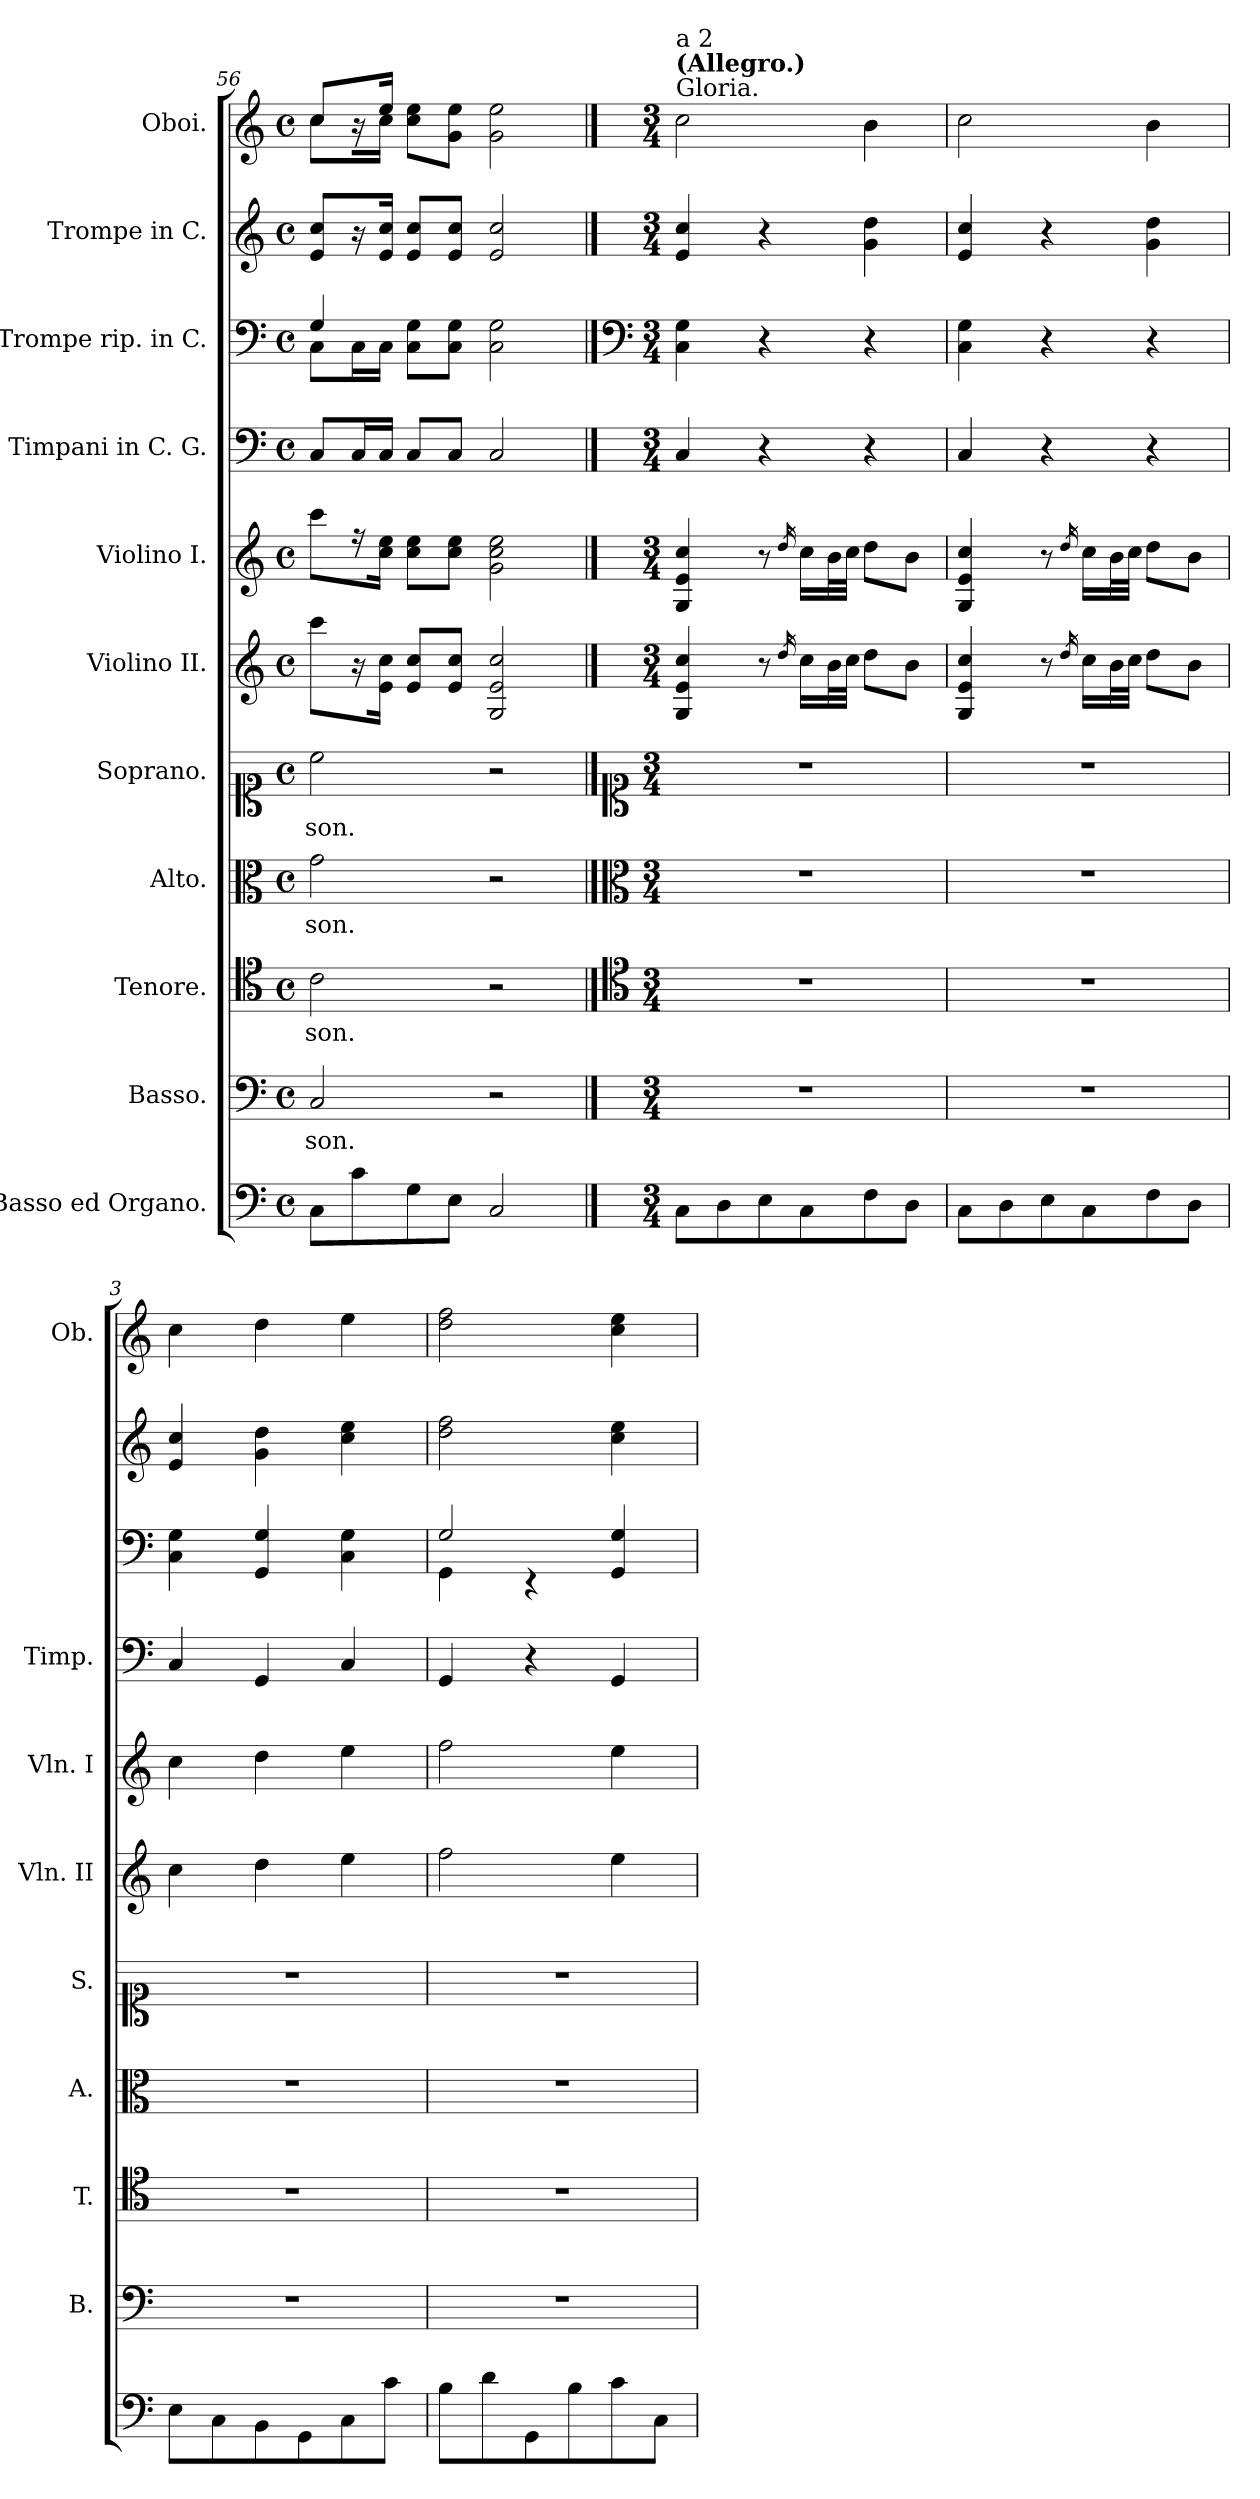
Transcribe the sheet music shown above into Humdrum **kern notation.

**kern	**kern	**text	**kern	**text	**kern	**text	**kern	**text	**kern	**kern	**kern	**kern	**kern	**kern
*part11	*part10	*part10	*part9	*part9	*part8	*part8	*part7	*part7	*part6	*part5	*part4	*part3	*part2	*part1
*staff11	*staff10	*staff10	*staff9	*staff9	*staff8	*staff8	*staff7	*staff7	*staff6	*staff5	*staff4	*staff3	*staff2	*staff1
*I"Basso ed  Organo.	*I"Basso.	*	*I"Tenore.	*	*I"Alto.	*	*I"Soprano.	*	*I"Violino II.	*I"Violino I.	*I"Timpani in C. G.	*I"Trompe rip. in C.	*I"Trompe in C.	*I"Oboi.
*	*I'B.	*	*I'T.	*	*I'A.	*	*I'S.	*	*I'Vln. II	*I'Vln. I	*I'Timp.	*	*	*I'Ob.
*clefF4	*clefF4	*	*clefC4	*	*clefC3	*	*clefC1	*	*clefG2	*clefG2	*clefF4	*clefF4	*clefG2	*clefG2
*k[]	*k[]	*	*k[]	*	*k[]	*	*k[]	*	*k[]	*k[]	*k[]	*k[]	*k[]	*k[]
*M4/4	*M4/4	*	*M4/4	*	*M4/4	*	*M4/4	*	*M4/4	*M4/4	*M4/4	*M4/4	*M4/4	*M4/4
*met(c)	*met(c)	*	*met(c)	*	*met(c)	*	*met(c)	*	*met(c)	*met(c)	*met(c)	*met(c)	*met(c)	*met(c)
*MM66	*MM66	*	*MM66	*	*MM66	*	*MM66	*	*MM66	*MM66	*MM66	*MM66	*MM66	*MM66
=56	=56	=56	=56	=56	=56	=56	=56	=56	=56	=56	=56	=56	=56	=56
!	!	!LO:LY:b	!	!LO:LY:b	!	!LO:LY:b	!	!LO:LY:b	!	!	!	!	!	!
*	*	*	*	*	*	*	*	*	*	*	*	*^	*	*^
8C\L	2C/	-son.	2c\	-son.	2g\	-son.	2cc\	-son.	8ccc\L	8ccc\L	8C/L	4G/	8C\L	8e/ 8cc/L	8cc/L	8cc\L
8c\	.	.	.	.	.	.	.	.	16r	16r	16C/L	.	16C\L	16r	16r	16ryy
.	.	.	.	.	.	.	.	.	16e\ 16cc\Jk	16cc\ 16ee\Jk	16C/JJ	.	16C\JJ	16e/ 16cc/Jk	16ee/Jk	16cc\Jk
8G\	.	.	.	.	.	.	.	.	8e/ 8cc/L	8cc\ 8ee\L	8C/L	8C\ 8G\L	4ryy	8e/ 8cc/L	8cc\ 8ee\L	2.ryy
8E\J	.	.	.	.	.	.	.	.	8e/ 8cc/J	8cc\ 8ee\J	8C/J	8C\ 8G\J	.	8e/ 8cc/J	8g\ 8ee\J	.
2C/	2r	.	2r	.	2r	.	2r	.	2G/ 2e/ 2cc/	2g\ 2cc\ 2ee\	2C/	2C\ 2G\	2ryy	2e/ 2cc/	2g\ 2ee\	.
*	*	*	*	*	*	*	*	*	*	*	*	*v	*v	*	*v	*v
!!LO:PB:g=z
==1	==1	==1	==1	==1	==1	==1	==1	==1	==1	==1	==1	==1	==1	==1
*	*	*	*clefC4	*	*clefC3	*	*clefC1	*	*	*	*	*clefF4	*	*
*M3/4	*M3/4	*	*M3/4	*	*M3/4	*	*M3/4	*	*M3/4	*M3/4	*M3/4	*M3/4	*M3/4	*M3/4
*	*	*	*	*	*	*	*	*	*	*	*	*^	*	*
!	!	!	!	!	!	!	!	!	!	!	!	!	!	!	!LO:TX:a:t=Gloria.
!	!	!	!	!	!	!	!	!	!	!	!	!	!	!	!LO:TX:a:B:t=(Allegro.)
!	!	!	!	!	!	!	!	!	!	!	!	!	!	!	!LO:TX:a:t=a 2
*	*	*	*	*	*	*	*	*	*	*	*	*v	*v	*	*
8C\L	2.r	.	2.r	.	2.r	.	2.r	.	4G/ 4e/ 4cc/	4G/ 4e/ 4cc/	4C/	4C\ 4G\	4e/ 4cc/	2cc\
8D\	.	.	.	.	.	.	.	.	.	.	.	.	.	.
8E\	.	.	.	.	.	.	.	.	8r	8r	4r	4r	4r	.
.	.	.	.	.	.	.	.	.	16qdd/	16qdd/	.	.	.	.
8C\	.	.	.	.	.	.	.	.	16cc\LL	16cc\LL	.	.	.	.
.	.	.	.	.	.	.	.	.	32b\L	32b\L	.	.	.	.
.	.	.	.	.	.	.	.	.	32cc\JJJ	32cc\JJJ	.	.	.	.
8F\	.	.	.	.	.	.	.	.	8dd\L	8dd\L	4r	4r	4g\ 4dd\	4b\
8D\J	.	.	.	.	.	.	.	.	8b\J	8b\J	.	.	.	.
=2	=2	=2	=2	=2	=2	=2	=2	=2	=2	=2	=2	=2	=2	=2
8C\L	2.r	.	2.r	.	2.r	.	2.r	.	4G/ 4e/ 4cc/	4G/ 4e/ 4cc/	4C/	4C\ 4G\	4e/ 4cc/	2cc\
8D\	.	.	.	.	.	.	.	.	.	.	.	.	.	.
8E\	.	.	.	.	.	.	.	.	8r	8r	4r	4r	4r	.
.	.	.	.	.	.	.	.	.	16qdd/	16qdd/	.	.	.	.
8C\	.	.	.	.	.	.	.	.	16cc\LL	16cc\LL	.	.	.	.
.	.	.	.	.	.	.	.	.	32b\L	32b\L	.	.	.	.
.	.	.	.	.	.	.	.	.	32cc\JJJ	32cc\JJJ	.	.	.	.
8F\	.	.	.	.	.	.	.	.	8dd\L	8dd\L	4r	4r	4g\ 4dd\	4b\
8D\J	.	.	.	.	.	.	.	.	8b\J	8b\J	.	.	.	.
=3	=3	=3	=3	=3	=3	=3	=3	=3	=3	=3	=3	=3	=3	=3
8E\L	2.r	.	2.r	.	2.r	.	2.r	.	4cc\	4cc\	4C/	4C\ 4G\	4e/ 4cc/	4cc\
8C\	.	.	.	.	.	.	.	.	.	.	.	.	.	.
8BB\	.	.	.	.	.	.	.	.	4dd\	4dd\	4GG/	4GG/ 4G/	4g\ 4dd\	4dd\
8GG\	.	.	.	.	.	.	.	.	.	.	.	.	.	.
8C\	.	.	.	.	.	.	.	.	4ee\	4ee\	4C/	4C\ 4G\	4cc\ 4ee\	4ee\
8c\J	.	.	.	.	.	.	.	.	.	.	.	.	.	.
=4	=4	=4	=4	=4	=4	=4	=4	=4	=4	=4	=4	=4	=4	=4
*	*	*	*	*	*	*	*	*	*	*	*	*^	*	*
8B\L	2.r	.	2.r	.	2.r	.	2.r	.	2ff\	2ff\	4GG/	2G/	4GG\	2dd\ 2ff\	2dd\ 2ff\
8d\	.	.	.	.	.	.	.	.	.	.	.	.	.	.	.
8GG\	.	.	.	.	.	.	.	.	.	.	4r	.	4r	.	.
8B\	.	.	.	.	.	.	.	.	.	.	.	.	.	.	.
8c\	.	.	.	.	.	.	.	.	4ee\	4ee\	4GG/	4GG/ 4G/	4ryy	4cc\ 4ee\	4cc\ 4ee\
8C\J	.	.	.	.	.	.	.	.	.	.	.	.	.	.	.
*	*	*	*	*	*	*	*	*	*	*	*	*v	*v	*	*
=	=	=	=	=	=	=	=	=	=	=	=	=	=	=
*-	*-	*-	*-	*-	*-	*-	*-	*-	*-	*-	*-	*-	*-	*-
